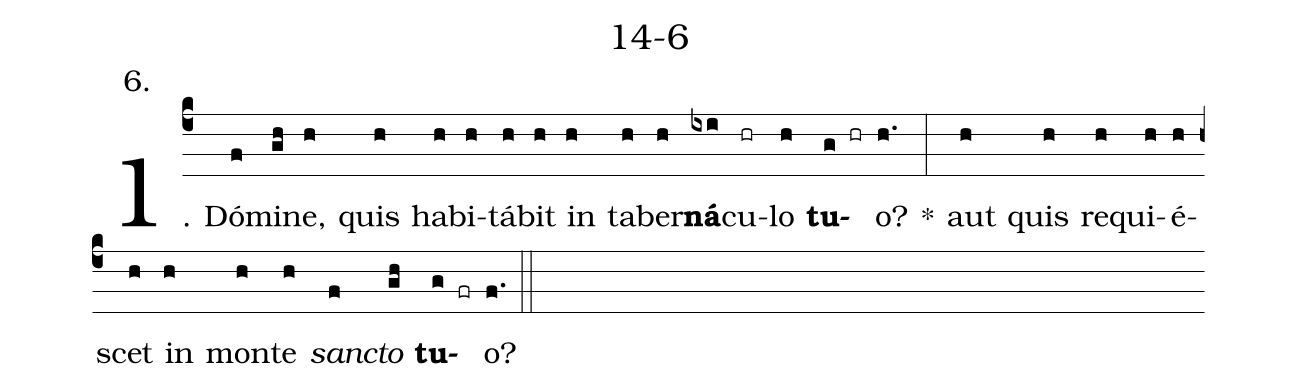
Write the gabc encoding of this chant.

name: 14-6;
annotation: 6.;
%%
(c4)1. Dó(f)mi(gh)ne,(h) quis(h) ha(h)bi(h)tá(h)bit(h) in(h) ta(h)ber(h)<b>ná</b>(ixi)cu(hr)lo(h) <b>tu</b>(g hr)o?(h.) *(:) aut(h) quis(h) re(h)qui(h)é(h)scet(h) in(h) mon(h)te(h) <i>sanc</i>(f)<i>to</i>(gh) <b>tu</b>(g fr)o?(f.) (::)
